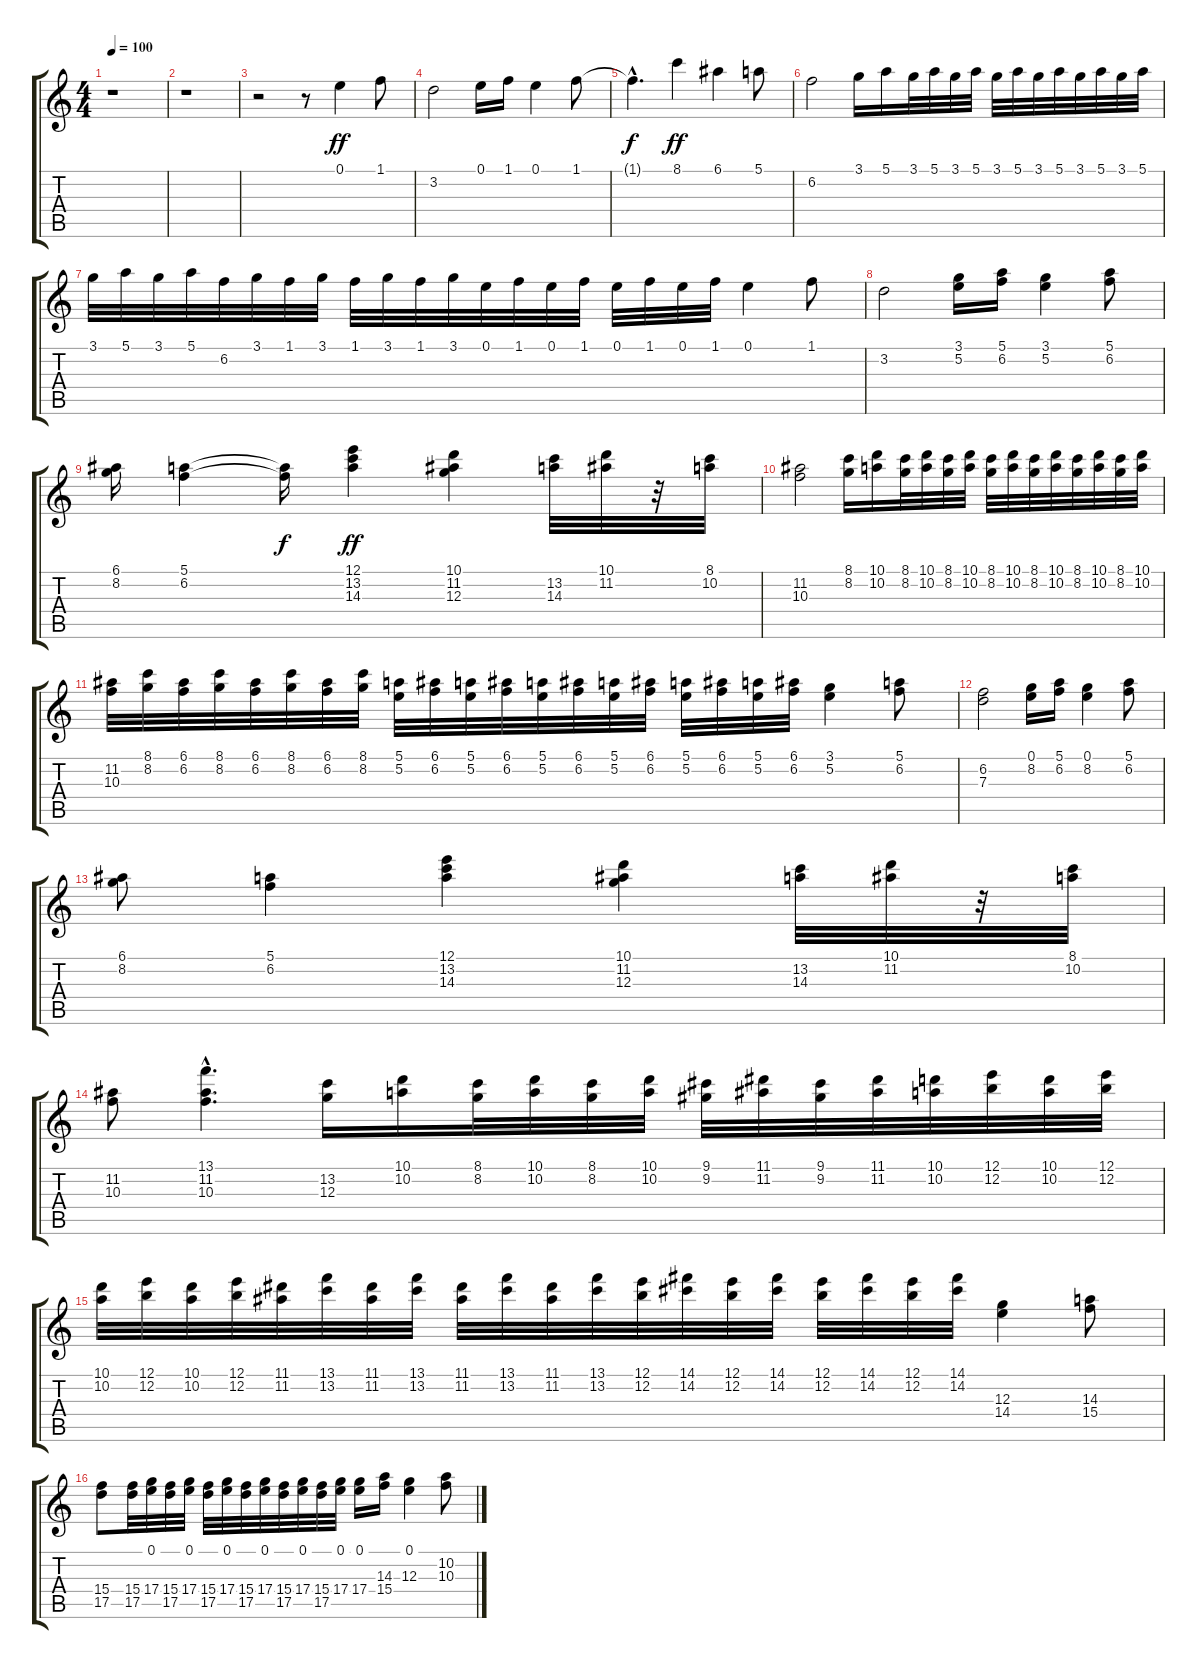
\track "" {instrument overdrivenguitar}
\staff {score tabs}
\tuning (E4 B3 G3 D3 A2 E2) {hide}
\ts (4 4)
\tempo 100
\clef g2
\ks c
r.1{dy ff} |
r.1 |
r.2 r.8 0.1.4 1.1.8 |
3.2.2 0.1.16 1.1.16 0.1.4 1.1.8 |
1.1{hac t}.4{d dy f} 8.1.4{dy ff} 6.1.4 5.1.8 |
6.2.2 3.1.16 5.1.16 3.1.32 5.1.32 3.1.32 5.1.32 3.1.32 5.1.32 3.1.32 5.1.32 3.1.32 5.1.32 3.1.32 5.1.32 |
3.1.32 5.1.32 3.1.32 5.1.32 6.2.32 3.1.32 1.1.32 3.1.32 1.1.32 3.1.32 1.1.32 3.1.32 0.1.32 1.1.32 0.1.32 1.1.32 0.1.32 1.1.32 0.1.32 1.1.32 0.1.4 1.1.8 |
3.2.2 (3.1 5.2).16 (5.1 6.2).16 (3.1 5.2).4 (5.1 6.2).8 |
(6.1 8.2).16 (5.1 6.2).4 (5.1{t} 6.2{t}).16{dy f} (12.1 13.2 14.3).4{dy ff} (10.1 11.2 12.3).4 (13.2 14.3).32 (10.1 11.2).32 r.32 (8.1 10.2).32 |
(11.2 10.3).2 (8.1 8.2).16 (10.1 10.2).16 (8.1 8.2).32 (10.1 10.2).32 (8.1 8.2).32 (10.1 10.2).32 (8.1 8.2).32 (10.1 10.2).32 (8.1 8.2).32 (10.1 10.2).32 (8.1 8.2).32 (10.1 10.2).32 (8.1 8.2).32 (10.1 10.2).32 |
(11.2 10.3).32 (8.1 8.2).32 (6.1 6.2).32 (8.1 8.2).32 (6.1 6.2).32 (8.1 8.2).32 (6.1 6.2).32 (8.1 8.2).32 (5.1 5.2).32 (6.1 6.2).32 (5.1 5.2).32 (6.1 6.2).32 (5.1 5.2).32 (6.1 6.2).32 (5.1 5.2).32 (6.1 6.2).32 (5.1 5.2).32 (6.1 6.2).32 (5.1 5.2).32 (6.1 6.2).32 (3.1 5.2).4 (5.1 6.2).8 |
(6.2 7.3).2 (0.1 8.2).16 (5.1 6.2).16 (0.1 8.2).4 (5.1 6.2).8 |
(6.1 8.2).8 (5.1 6.2).4 (12.1 13.2 14.3).4 (10.1 11.2 12.3).4 (13.2 14.3).32 (10.1 11.2).32 r.32 (8.1 10.2).32 |
(11.2 10.3).8 (13.1{hac} 11.2{hac} 10.3{hac}).4{d} (13.2 12.3).16 (10.1 10.2).16 (8.1 8.2).32 (10.1 10.2).32 (8.1 8.2).32 (10.1 10.2).32 (9.1 9.2).32 (11.1 11.2).32 (9.1 9.2).32 (11.1 11.2).32 (10.1 10.2).32 (12.1 12.2).32 (10.1 10.2).32 (12.1 12.2).32 |
(10.1 10.2).32 (12.1 12.2).32 (10.1 10.2).32 (12.1 12.2).32 (11.1 11.2).32 (13.1 13.2).32 (11.1 11.2).32 (13.1 13.2).32 (11.1 11.2).32 (13.1 13.2).32 (11.1 11.2).32 (13.1 13.2).32 (12.1 12.2).32 (14.1 14.2).32 (12.1 12.2).32 (14.1 14.2).32 (12.1 12.2).32 (14.1 14.2).32 (12.1 12.2).32 (14.1 14.2).32 (12.3 14.4).4 (14.3 15.4).8 |
(15.4 17.5).8 (15.4 17.5).32 (0.1 17.4).32 (15.4 17.5).32 (0.1 17.4).32 (15.4 17.5).32 (0.1 17.4).32 (15.4 17.5).32 (0.1 17.4).32 (15.4 17.5).32 (0.1 17.4).32 (15.4 17.5).32 (0.1 17.4).32 (0.1 17.4).16 (14.3 15.4).16 (0.1 12.3).4 (10.2 10.3).8
